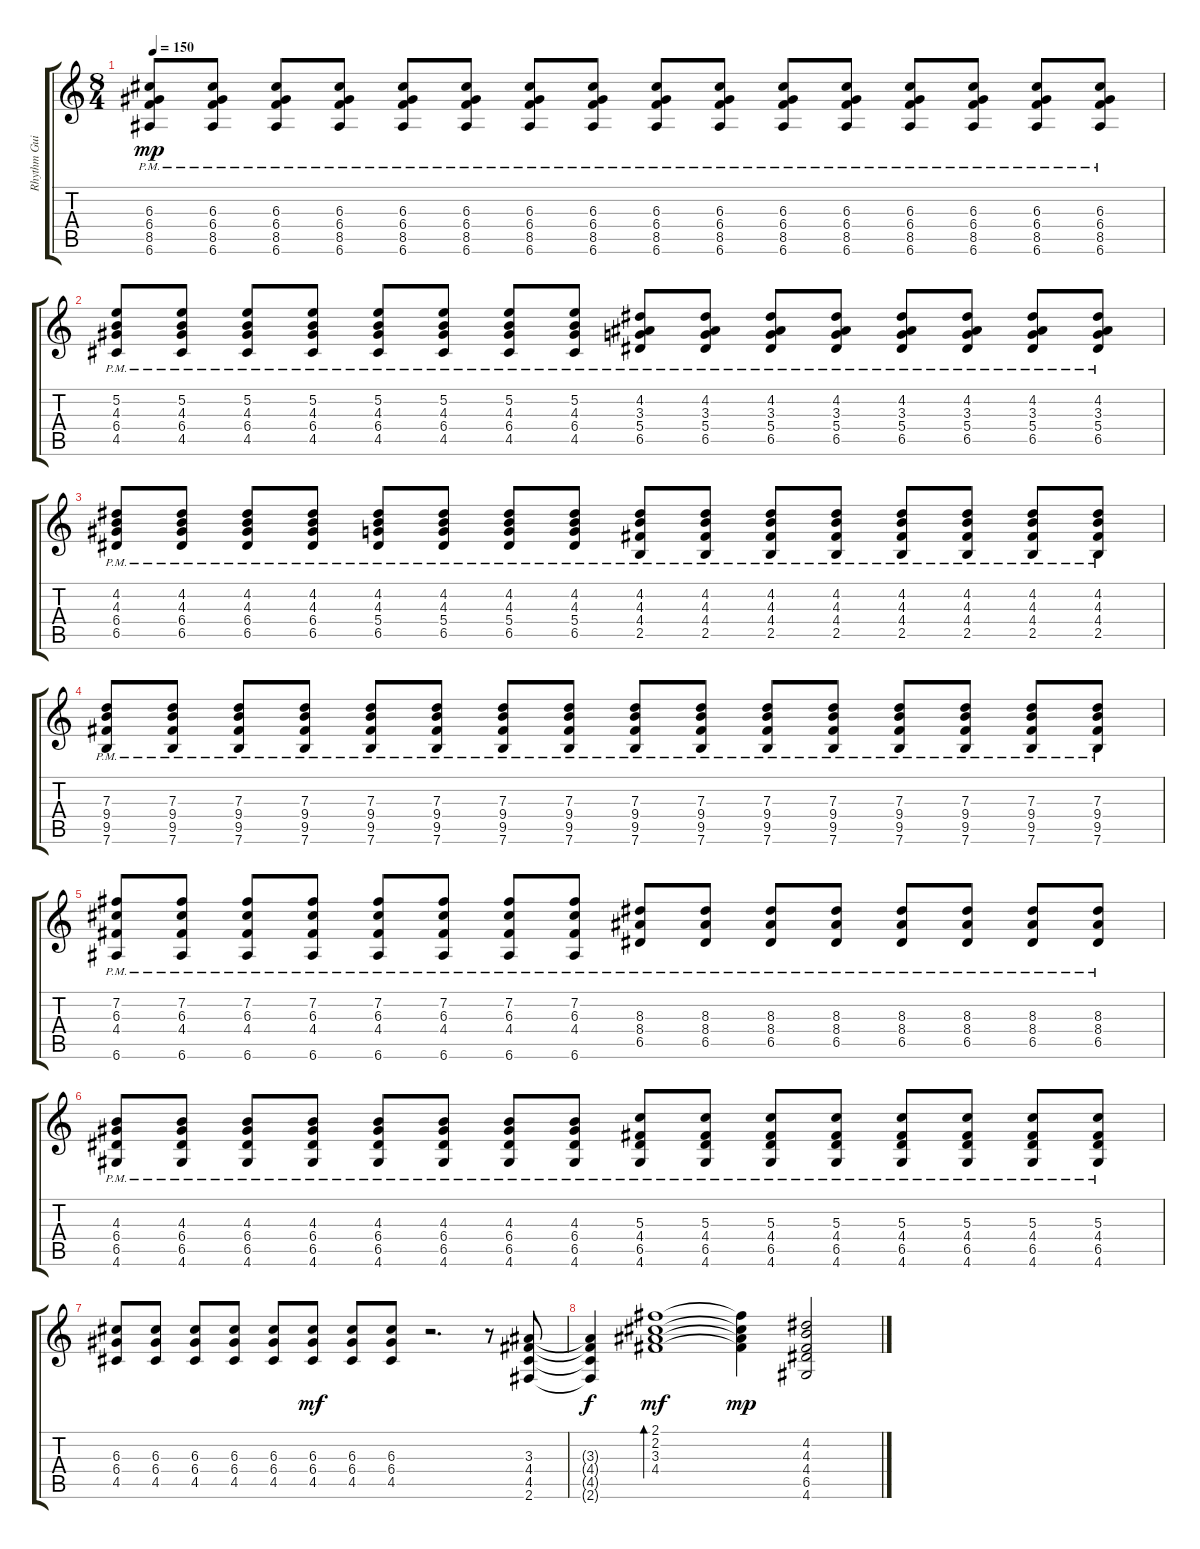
\track ("Rhythm Guitar" "Rhythm Gui") {instrument electricguitarclean}
\staff {score tabs}
\tuning (E4 B3 G3 D3 A2 E2) {hide}
\ts (8 4)
\tempo 150
\clef g2
\ks c
(6.3{pm} 6.4{pm} 8.5{pm} 6.6{pm}).8{dy mp} (6.3{pm} 6.4{pm} 8.5{pm} 6.6{pm}).8 (6.3{pm} 6.4{pm} 8.5{pm} 6.6{pm}).8 (6.3{pm} 6.4{pm} 8.5{pm} 6.6{pm}).8 (6.3{pm} 6.4{pm} 8.5{pm} 6.6{pm}).8 (6.3{pm} 6.4{pm} 8.5{pm} 6.6{pm}).8 (6.3{pm} 6.4{pm} 8.5{pm} 6.6{pm}).8 (6.3{pm} 6.4{pm} 8.5{pm} 6.6{pm}).8 (6.3{pm} 6.4{pm} 8.5{pm} 6.6{pm}).8 (6.3{pm} 6.4{pm} 8.5{pm} 6.6{pm}).8 (6.3{pm} 6.4{pm} 8.5{pm} 6.6{pm}).8 (6.3{pm} 6.4{pm} 8.5{pm} 6.6{pm}).8 (6.3{pm} 6.4{pm} 8.5{pm} 6.6{pm}).8 (6.3{pm} 6.4{pm} 8.5{pm} 6.6{pm}).8 (6.3{pm} 6.4{pm} 8.5{pm} 6.6{pm}).8 (6.3{pm} 6.4{pm} 8.5{pm} 6.6{pm}).8 |
(5.2{pm} 4.3{pm} 6.4{pm} 4.5{pm}).8 (5.2{pm} 4.3{pm} 6.4{pm} 4.5{pm}).8 (5.2{pm} 4.3{pm} 6.4{pm} 4.5{pm}).8 (5.2{pm} 4.3{pm} 6.4{pm} 4.5{pm}).8 (5.2{pm} 4.3{pm} 6.4{pm} 4.5{pm}).8 (5.2{pm} 4.3{pm} 6.4{pm} 4.5{pm}).8 (5.2{pm} 4.3{pm} 6.4{pm} 4.5{pm}).8 (5.2{pm} 4.3{pm} 6.4{pm} 4.5{pm}).8 (4.2{pm} 3.3{pm} 5.4{pm} 6.5{pm}).8 (4.2{pm} 3.3{pm} 5.4{pm} 6.5{pm}).8 (4.2{pm} 3.3{pm} 5.4{pm} 6.5{pm}).8 (4.2{pm} 3.3{pm} 5.4{pm} 6.5{pm}).8 (4.2{pm} 3.3{pm} 5.4{pm} 6.5{pm}).8 (4.2{pm} 3.3{pm} 5.4{pm} 6.5{pm}).8 (4.2{pm} 3.3{pm} 5.4{pm} 6.5{pm}).8 (4.2{pm} 3.3{pm} 5.4{pm} 6.5{pm}).8 |
(4.2{pm} 4.3{pm} 6.4{pm} 6.5{pm}).8 (4.2{pm} 4.3{pm} 6.4{pm} 6.5{pm}).8 (4.2{pm} 4.3{pm} 6.4{pm} 6.5{pm}).8 (4.2{pm} 4.3{pm} 6.4{pm} 6.5{pm}).8 (4.2{pm} 4.3{pm} 5.4{pm} 6.5{pm}).8 (4.2{pm} 4.3{pm} 5.4{pm} 6.5{pm}).8 (4.2{pm} 4.3{pm} 5.4{pm} 6.5{pm}).8 (4.2{pm} 4.3{pm} 5.4{pm} 6.5{pm}).8 (4.2{pm} 4.3{pm} 4.4{pm} 2.5).8 (4.2{pm} 4.3{pm} 4.4{pm} 2.5{pm}).8 (4.2{pm} 4.3{pm} 4.4{pm} 2.5{pm}).8 (4.2{pm} 4.3{pm} 4.4{pm} 2.5{pm}).8 (4.2{pm} 4.3{pm} 4.4{pm} 2.5{pm}).8 (4.2{pm} 4.3{pm} 4.4{pm} 2.5{pm}).8 (4.2{pm} 4.3{pm} 4.4{pm} 2.5{pm}).8 (4.2{pm} 4.3{pm} 4.4{pm} 2.5{pm}).8 |
(7.3{pm} 9.4{pm} 9.5{pm} 7.6{pm}).8 (7.3{pm} 9.4{pm} 9.5{pm} 7.6{pm}).8 (7.3{pm} 9.4{pm} 9.5{pm} 7.6{pm}).8 (7.3{pm} 9.4{pm} 9.5{pm} 7.6{pm}).8 (7.3{pm} 9.4{pm} 9.5{pm} 7.6{pm}).8 (7.3{pm} 9.4{pm} 9.5{pm} 7.6{pm}).8 (7.3{pm} 9.4{pm} 9.5{pm} 7.6{pm}).8 (7.3{pm} 9.4{pm} 9.5{pm} 7.6{pm}).8 (7.3{pm} 9.4{pm} 9.5{pm} 7.6{pm}).8 (7.3{pm} 9.4{pm} 9.5{pm} 7.6{pm}).8 (7.3{pm} 9.4{pm} 9.5{pm} 7.6{pm}).8 (7.3{pm} 9.4{pm} 9.5{pm} 7.6{pm}).8 (7.3{pm} 9.4{pm} 9.5{pm} 7.6{pm}).8 (7.3{pm} 9.4{pm} 9.5{pm} 7.6{pm}).8 (7.3{pm} 9.4{pm} 9.5{pm} 7.6{pm}).8 (7.3{pm} 9.4{pm} 9.5{pm} 7.6{pm}).8 |
(7.2{pm} 6.3{pm} 4.4{pm} 6.6{pm}).8 (7.2{pm} 6.3{pm} 4.4{pm} 6.6{pm}).8 (7.2{pm} 6.3{pm} 4.4{pm} 6.6{pm}).8 (7.2{pm} 6.3{pm} 4.4{pm} 6.6{pm}).8 (7.2{pm} 6.3{pm} 4.4{pm} 6.6{pm}).8 (7.2{pm} 6.3{pm} 4.4{pm} 6.6{pm}).8 (7.2{pm} 6.3{pm} 4.4{pm} 6.6{pm}).8 (7.2{pm} 6.3{pm} 4.4{pm} 6.6{pm}).8 (8.3{pm} 8.4{pm} 6.5{pm}).8 (8.3{pm} 8.4{pm} 6.5{pm}).8 (8.3{pm} 8.4{pm} 6.5{pm}).8 (8.3{pm} 8.4{pm} 6.5{pm}).8 (8.3{pm} 8.4{pm} 6.5{pm}).8 (8.3{pm} 8.4{pm} 6.5{pm}).8 (8.3{pm} 8.4{pm} 6.5{pm}).8 (8.3{pm} 8.4{pm} 6.5{pm}).8 |
(4.3{pm} 6.4{pm} 6.5{pm} 4.6{pm}).8 (4.3{pm} 6.4{pm} 6.5{pm} 4.6{pm}).8 (4.3{pm} 6.4{pm} 6.5{pm} 4.6{pm}).8 (4.3{pm} 6.4{pm} 6.5{pm} 4.6{pm}).8 (4.3{pm} 6.4{pm} 6.5{pm} 4.6{pm}).8 (4.3{pm} 6.4{pm} 6.5{pm} 4.6{pm}).8 (4.3{pm} 6.4{pm} 6.5{pm} 4.6{pm}).8 (4.3{pm} 6.4{pm} 6.5{pm} 4.6{pm}).8 (5.3{pm} 4.4{pm} 6.5{pm} 4.6{pm}).8 (5.3{pm} 4.4{pm} 6.5{pm} 4.6{pm}).8 (5.3{pm} 4.4{pm} 6.5{pm} 4.6{pm}).8 (5.3{pm} 4.4{pm} 6.5{pm} 4.6{pm}).8 (5.3{pm} 4.4{pm} 6.5{pm} 4.6{pm}).8 (5.3{pm} 4.4{pm} 6.5{pm} 4.6{pm}).8 (5.3{pm} 4.4{pm} 6.5{pm} 4.6{pm}).8 (5.3{pm} 4.4{pm} 6.5{pm} 4.6{pm}).8 |
(6.3 6.4 4.5).8 (6.3 6.4 4.5).8 (6.3 6.4 4.5).8 (6.3 6.4 4.5).8 (6.3 6.4 4.5).8 (6.3 6.4 4.5).8{dy mf} (6.3 6.4 4.5).8 (6.3 6.4 4.5).8 r.2{d} r.8 (3.3 4.4 4.5 2.6).8 |
(3.3{t} 4.4{t} 4.5{t} 2.6{t}).4{dy f} (2.1 2.2 3.3 4.4).1{bd 60 dy mf} (2.1{t} 2.2{t} 3.3{t} 4.4{t}).4{dy mp} (4.2 4.3 4.4 6.5 4.6).2
